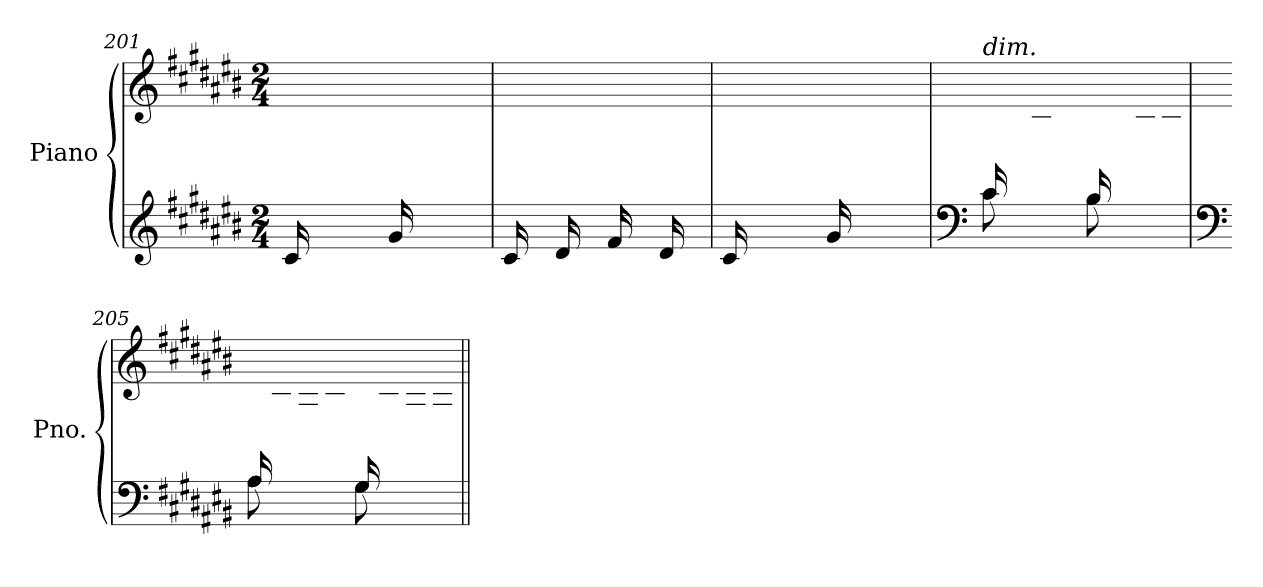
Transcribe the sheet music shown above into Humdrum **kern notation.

**kern	**kern
*part1	*part1
*staff2	*staff1
*I"Piano	*
*I'Pno.	*
!!LO:LB:g=z
*clefG2	*clefG2
*k[f#c#g#d#a#e#b#]	*k[f#c#g#d#a#e#b#]
*M2/4	*M2/4
=201	=201
*^	*
(>16c#/LL	2ryy	16ryy
8.ryy	.	16cc#\
.	.	16b#\
.	.	16a#\
16g#/	.	16ryy
8.ryy	.	16f#\
.	.	16e#\
.	.	16d#\JJ)
=202	=202	=202
(>16c#/LL	2ryy	16ryy
16ryy	.	16g#\)
(>16d#/	.	16ryy
16ryy	.	16g#\)
(>16f#/	.	16ryy
16ryy	.	16g#\)
(>16d#/	.	16ryy
16ryy	.	16g#\JJ)
=203	=203	=203
(>16c#/LL	2ryy	16ryy
8.ryy	.	16cc#\
.	.	16b#\
.	.	16a#\JJ
16g#/LL	.	16ryy
8.ryy	.	16f#\
.	.	16e#\
.	.	16d#\JJ)
=204	=204	=204
*clefF4	*	*
!	!	!LO:TX:i:t=dim.
(>16c#/LL	8c#\	16ryy
8.ryy	.	16e#\
.	8ryy	16c#\
.	.	16e#\JJ)
(>16B#/LL	8B#\	16ryy
8.ryy	.	16d#\
.	8ryy	16c#\
.	.	16B#\JJ)
!!LO:LB:g=z
=205	=205	=205
*clefF4	*	*
(>16A#/LL	8A#\	16ryy
8.ryy	.	16c#\
.	8ryy	16A#\
.	.	16c#\JJ)
(>16G#/LL	8G#\	16ryy
8.ryy	.	16B#\
.	8ryy	16A#\
.	.	16G#\JJ)
*v	*v	*
=||	=||
*-	*-
